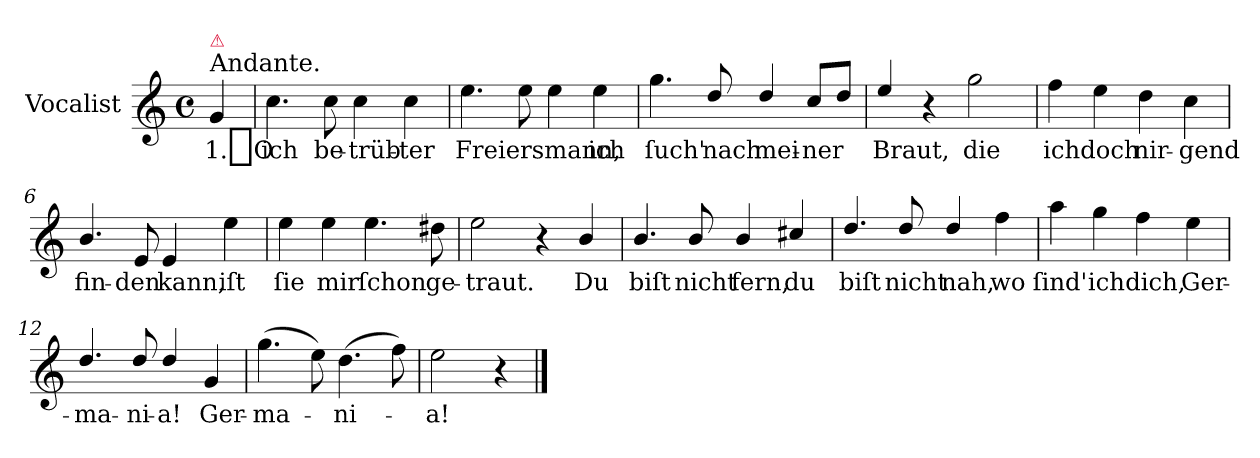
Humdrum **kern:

**kern	**text
*part1	*part1
*staff1	*staff1
*I"Vocalist	*
*clefG2	*
*k[]	*
*C:	*
*M4/4	*
*met(c)	*
=	=
!LO:TX:a:t=Andante.	!
!LO:TX:a:color=crimson:t=⚠	!
4g	1._O
=1	=1
4.cc	ich
8cc	be-
4cc	-trüb-
4cc	-ter
=2	=2
4.ee	Freiersmann,
8ee	.
4ee	.
4ee	ich
=3	=3
4.gg	ſuch'
8dd/	nach
4dd/	mei-
8cc/L	-ner
8ddJ	.
=4	=4
4ee/	Braut,
4r	.
2gg	die
=5	=5
4ff	ich
4ee	doch
4dd	nir-
4cc	-gend
=6	=6
4.b/	fin-
8e	-den
4e	kann,
4ee	iſt
=7	=7
4ee	ſie
4ee	mir
4.ee	ſchon
8dd#X	ge-
=8	=8
2ee	-traut.
4r	.
4b/	Du
=9	=9
4.b/	biſt
8b/	nicht
4b/	fern,
4cc#X/	du
=10	=10
4.dd/	biſt
8dd/	nicht
4dd/	nah,
4ff	wo
=11	=11
4aa	ſind'
4gg	ich
4ff	dich,
4ee	Ger-
=12	=12
4.dd/	-ma-
8dd/	-ni-
4dd/	-a!
4g	Ger-
=13	=13
(4.gg	-ma-
8ee)	.
(4.dd	-ni-
8ff)	.
=14	=14
2ee	-a!
4r	.
==	==
*-	*-
